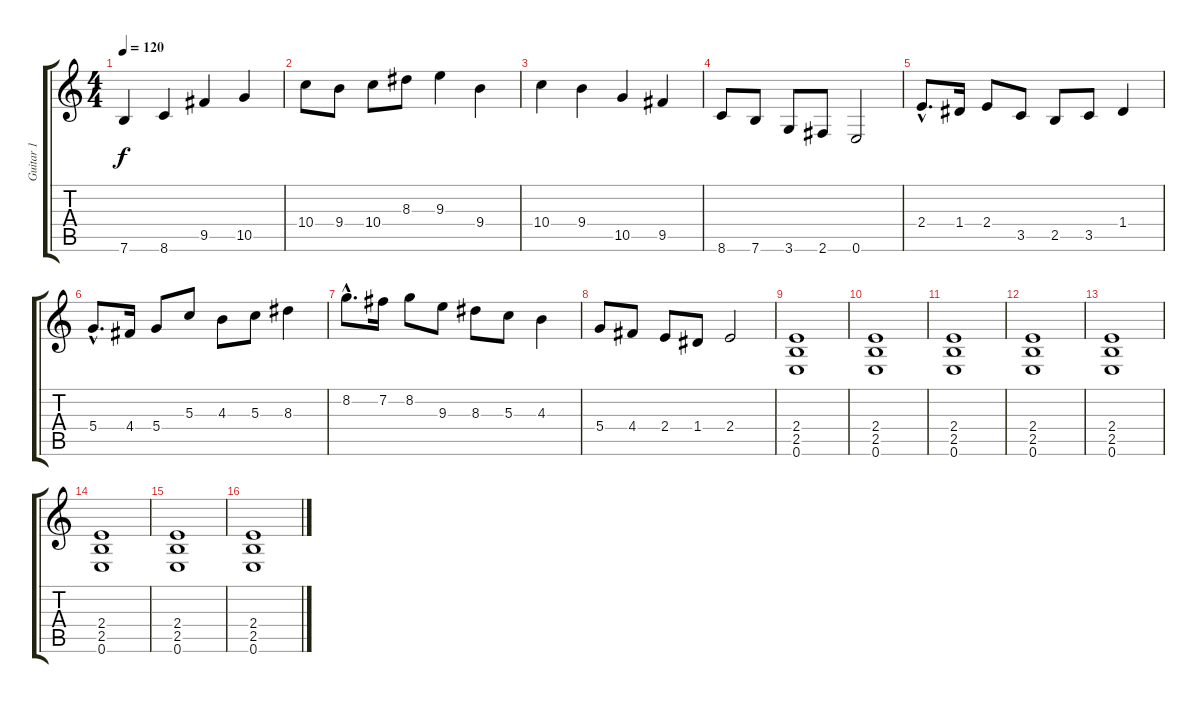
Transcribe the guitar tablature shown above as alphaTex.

\track ("Guitar 1" "Guitar 1") {instrument distortionguitar}
\staff {score tabs}
\tuning (E4 B3 G3 D3 A2 E2) {hide}
\ts (4 4)
\tempo 120
\clef g2
\ks c
7.6.4{dy f instrument distortionguitar} 8.6.4 9.5.4 10.5.4 |
10.4.8 9.4.8 10.4.8 8.3.8 9.3.4 9.4.4 |
10.4.4 9.4.4 10.5.4 9.5.4 |
8.6.8 7.6.8 3.6.8 2.6.8 0.6.2 |
2.4{hac}.8{d} 1.4.16 2.4.8 3.5.8 2.5.8 3.5.8 1.4.4 |
5.4{hac}.8{d} 4.4.16 5.4.8 5.3.8 4.3.8 5.3.8 8.3.4 |
8.2{hac}.8{d} 7.2.16 8.2.8 9.3.8 8.3.8 5.3.8 4.3.4 |
5.4.8 4.4.8 2.4.8 1.4.8 2.4.2 |
(2.4 2.5 0.6).1 |
(2.4 2.5 0.6).1 |
(2.4 2.5 0.6).1 |
(2.4 2.5 0.6).1 |
(2.4 2.5 0.6).1 |
(2.4 2.5 0.6).1 |
(2.4 2.5 0.6).1 |
(2.4 2.5 0.6).1
